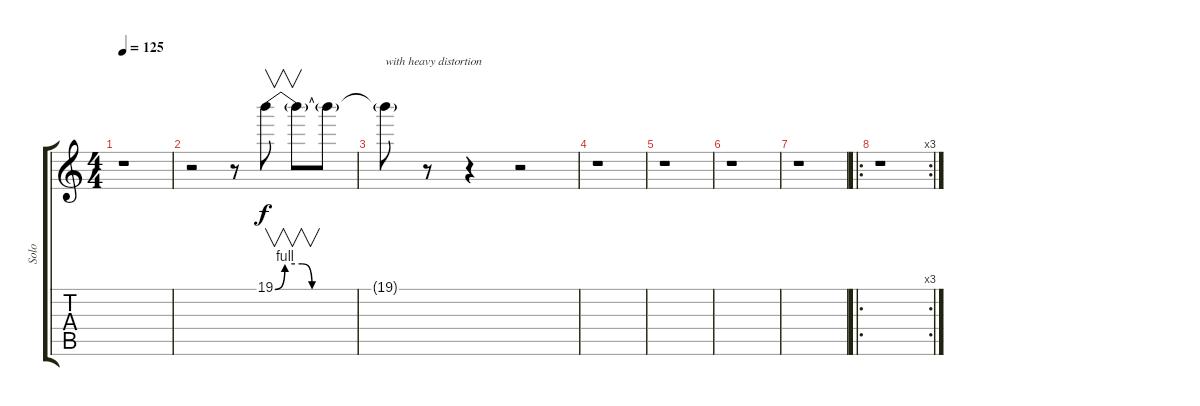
\track ("Solo" "Solo") {instrument overdrivenguitar}
\staff {score tabs}
\tuning (E4 B3 G3 D3 A2 E2) {hide}
\ts (4 4)
\tempo 125
\clef g2
\ks c
r.1{dy f} |
r.2 r.8 19.1{be (custom 0 0 4 4 11 4 15 0 30 0 45 0 60 0)}.8{v} 19.1{t}.8{v} 19.1{t}.8 |
19.1{t}.8{txt "with heavy distortion"} r.8 r.4 r.2 |
r.1 |
r.1 |
r.1 |
r.1 |
\ro
\rc 3
r.1
